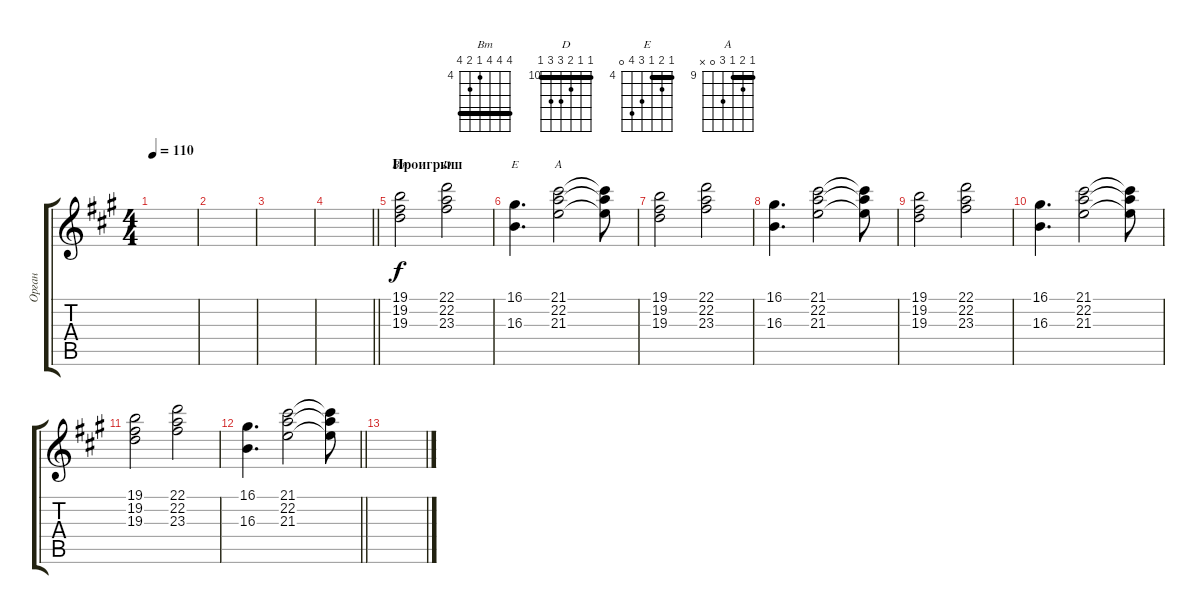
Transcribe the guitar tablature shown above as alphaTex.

\track ("Орган" "Орган") {instrument rockorgan}
\staff {score tabs}
\tuning (E4 B3 G3 D3 A2 E2) {hide}
\chord ("Bm" 7 7 7 4 5 7) {firstfret 4 barre 7}
\chord ("D" 10 10 11 12 12 10) {firstfret 10 barre 10}
\chord ("E" 4 5 4 6 7 0) {firstfret 4 barre 4}
\chord ("A" 9 10 9 11 0 x) {firstfret 9 barre 9}
\ts (4 4)
\tempo 110
\clef g2
\ks f#minor
|
|
|
\barLineRight lightlight
|
\section ("" "Проигрыш")
(19.1 19.2 19.3).2{ch "Bm" volume 7} (22.1 22.2 23.3).2{ch "D"} |
(16.1 16.3).4{d ch "E"} (21.1 22.2 21.3).2{ch "A"} (21.1{t} 22.2{t} 21.3{t}).8 |
(19.1 19.2 19.3).2 (22.1 22.2 23.3).2 |
(16.1 16.3).4{d} (21.1 22.2 21.3).2 (21.1{t} 22.2{t} 21.3{t}).8 |
(19.1 19.2 19.3).2 (22.1 22.2 23.3).2 |
(16.1 16.3).4{d} (21.1 22.2 21.3).2 (21.1{t} 22.2{t} 21.3{t}).8 |
(19.1 19.2 19.3).2 (22.1 22.2 23.3).2 |
\barLineRight lightlight
(16.1 16.3).4{d} (21.1 22.2 21.3).2 (21.1{t} 22.2{t} 21.3{t}).8 |
\section ("" "")
